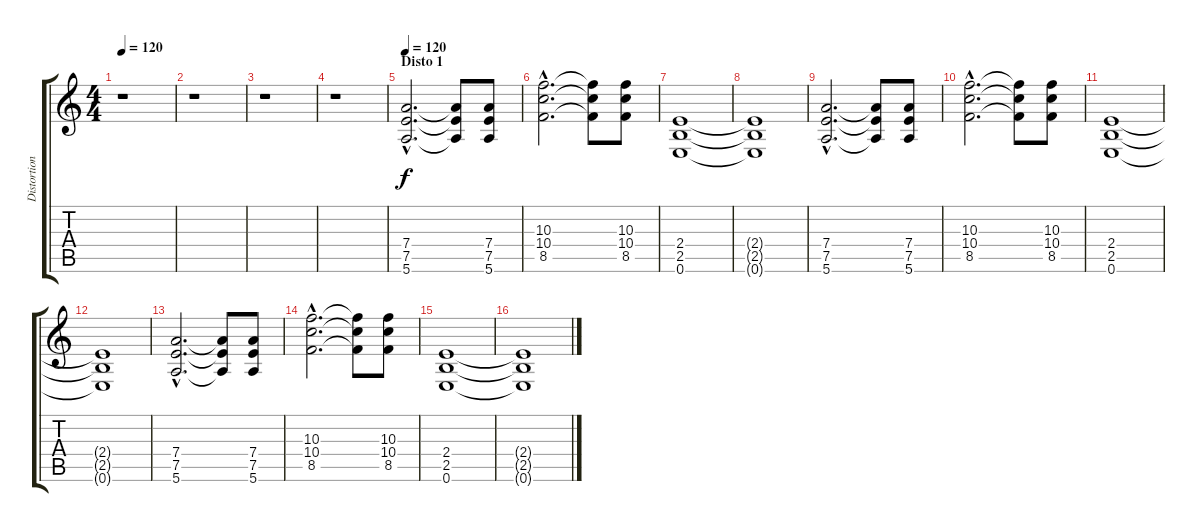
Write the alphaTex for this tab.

\track ("Distortion" "Distortion") {instrument distortionguitar}
\staff {score tabs}
\tuning (E4 B3 G3 D3 A2 E2) {hide}
\ts (4 4)
\tempo 120
\clef g2
\ks c
r.1{dy f} |
r.1 |
r.1 |
r.1 |
\section ("" "Disto 1")
\tempo 120
(7.4{hac} 7.5{hac} 5.6{hac}).2{d} (7.4{t} 7.5{t} 5.6{t}).8 (7.4 7.5 5.6).8 |
(10.3{hac} 10.4{hac} 8.5{hac}).2{d} (10.3{t} 10.4{t} 8.5{t}).8 (10.3 10.4 8.5).8 |
(2.4 2.5 0.6).1 |
(2.4{t} 2.5{t} 0.6{t}).1 |
(7.4{hac} 7.5{hac} 5.6{hac}).2{d} (7.4{t} 7.5{t} 5.6{t}).8 (7.4 7.5 5.6).8 |
(10.3{hac} 10.4{hac} 8.5{hac}).2{d} (10.3{t} 10.4{t} 8.5{t}).8 (10.3 10.4 8.5).8 |
(2.4 2.5 0.6).1 |
(2.4{t} 2.5{t} 0.6{t}).1 |
(7.4{hac} 7.5{hac} 5.6{hac}).2{d} (7.4{t} 7.5{t} 5.6{t}).8 (7.4 7.5 5.6).8 |
(10.3{hac} 10.4{hac} 8.5{hac}).2{d} (10.3{t} 10.4{t} 8.5{t}).8 (10.3 10.4 8.5).8 |
(2.4 2.5 0.6).1 |
(2.4{t} 2.5{t} 0.6{t}).1
